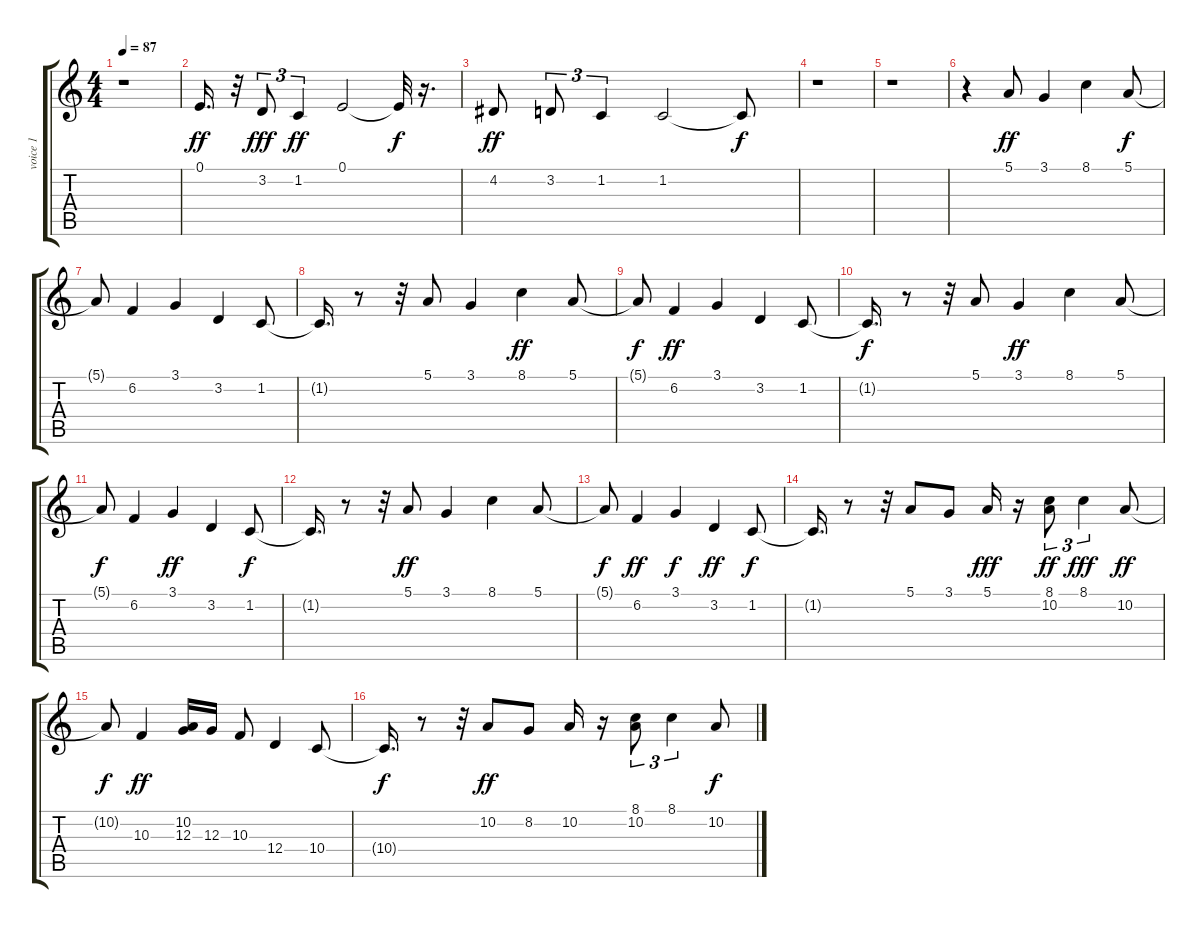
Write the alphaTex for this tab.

\track ("voice 1" "voice 1") {instrument voiceoohs}
\staff {score tabs}
\tuning (E4 B3 G3 D3 A2 E2) {hide}
\ts (4 4)
\tempo 87
\clef g2
\ks c
r.1{dy fff} |
0.1.16{d dy ff} r.32 3.2.8{tu (3 2) dy fff} 1.2.4{tu (3 2) dy ff} 0.1.2 0.1{t}.32{dy f} r.16{d} |
4.2.8{dy ff} 3.2.8{tu (3 2)} 1.2.4{tu (3 2)} 1.2.2 1.2{t}.8{dy f} |
r.1 |
r.1 |
r.4 5.1.8{dy ff} 3.1.4 8.1.4 5.1.8{dy f} |
5.1{t}.8 6.2.4 3.1.4 3.2.4 1.2.8 |
1.2{t}.16{d} r.8 r.32 5.1.8 3.1.4 8.1.4{dy ff} 5.1.8 |
5.1{t}.8{dy f} 6.2.4{dy ff} 3.1.4 3.2.4 1.2.8 |
1.2{t}.16{d dy f} r.8 r.32 5.1.8 3.1.4{dy ff} 8.1.4 5.1.8 |
5.1{t}.8{dy f} 6.2.4 3.1.4{dy ff} 3.2.4 1.2.8{dy f} |
1.2{t}.16{d} r.8 r.32 5.1.8{dy ff} 3.1.4 8.1.4 5.1.8 |
5.1{t}.8{dy f} 6.2.4{dy ff} 3.1.4{dy f} 3.2.4{dy ff} 1.2.8{dy f} |
1.2{t}.16{d} r.8 r.32 5.1.8 3.1.8 5.1.16{dy fff} r.16 (8.1 10.2).8{tu (3 2) dy ff} 8.1.4{tu (3 2) dy fff} 10.2.8{dy ff} |
10.2{t}.8{dy f} 10.3.4{dy ff} (10.2 12.3).16 12.3.16 10.3.8 12.4.4 10.4.8 |
10.4{t}.16{d dy f} r.8 r.32 10.2.8{dy ff} 8.2.8 10.2.16 r.16 (8.1 10.2).8{tu (3 2)} 8.1.4{tu (3 2)} 10.2.8{dy f}
